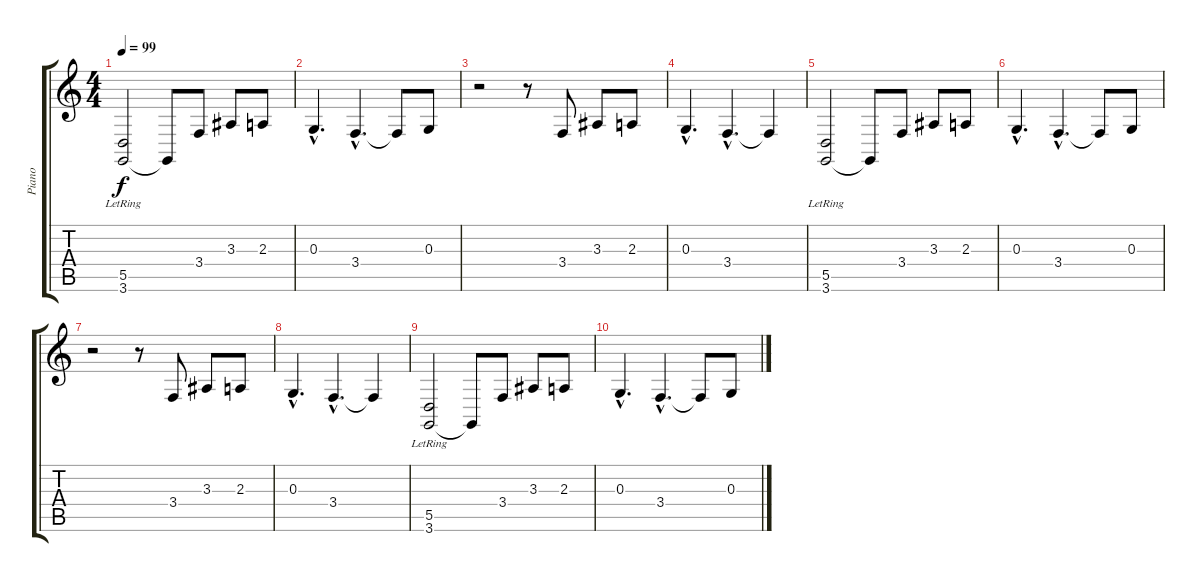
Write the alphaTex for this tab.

\track ("Piano" "Piano") {instrument acousticgrandpiano}
\staff {score tabs}
\tuning (E4 B3 G3 D3 A2 E2) {hide}
\ts (4 4)
\tempo 99
\clef g2
\ks c
(5.5 3.6{lr}).2{dy f} 3.6{t}.8 3.4.8 3.3.8 2.3.8 |
0.3{hac}.4{d} 3.4{hac}.4{d} 3.4{t}.8 0.3.8 |
r.2 r.8 3.4.8 3.3.8 2.3.8 |
0.3{hac}.4{d} 3.4{hac}.4{d} 3.4{t}.4 |
(5.5 3.6{lr}).2 3.6{t}.8 3.4.8 3.3.8 2.3.8 |
0.3{hac}.4{d} 3.4{hac}.4{d} 3.4{t}.8 0.3.8 |
r.2 r.8 3.4.8 3.3.8 2.3.8 |
0.3{hac}.4{d} 3.4{hac}.4{d} 3.4{t}.4 |
(5.5 3.6{lr}).2 3.6{t}.8 3.4.8 3.3.8 2.3.8 |
0.3{hac}.4{d} 3.4{hac}.4{d} 3.4{t}.8 0.3.8
